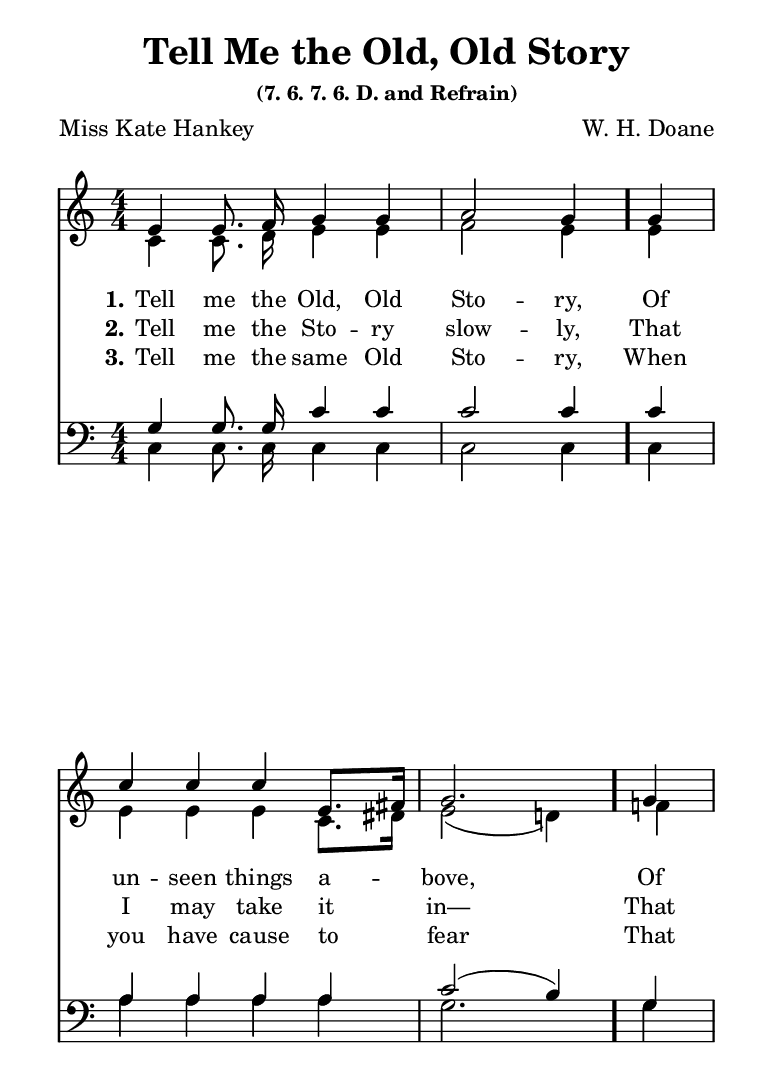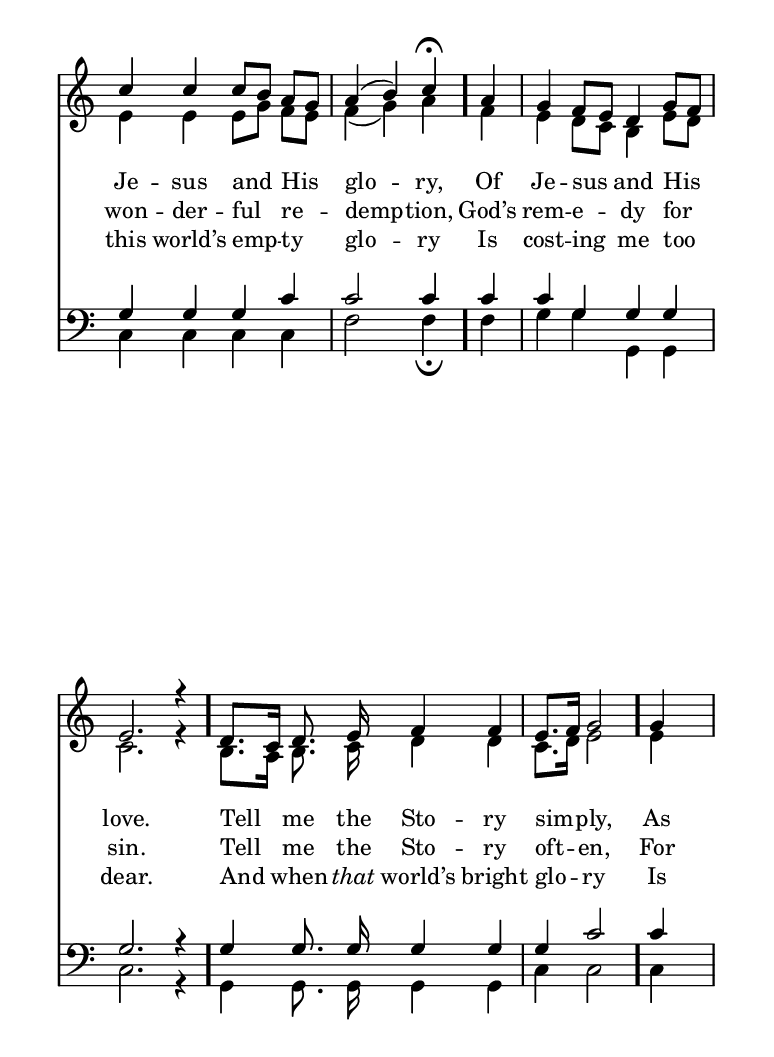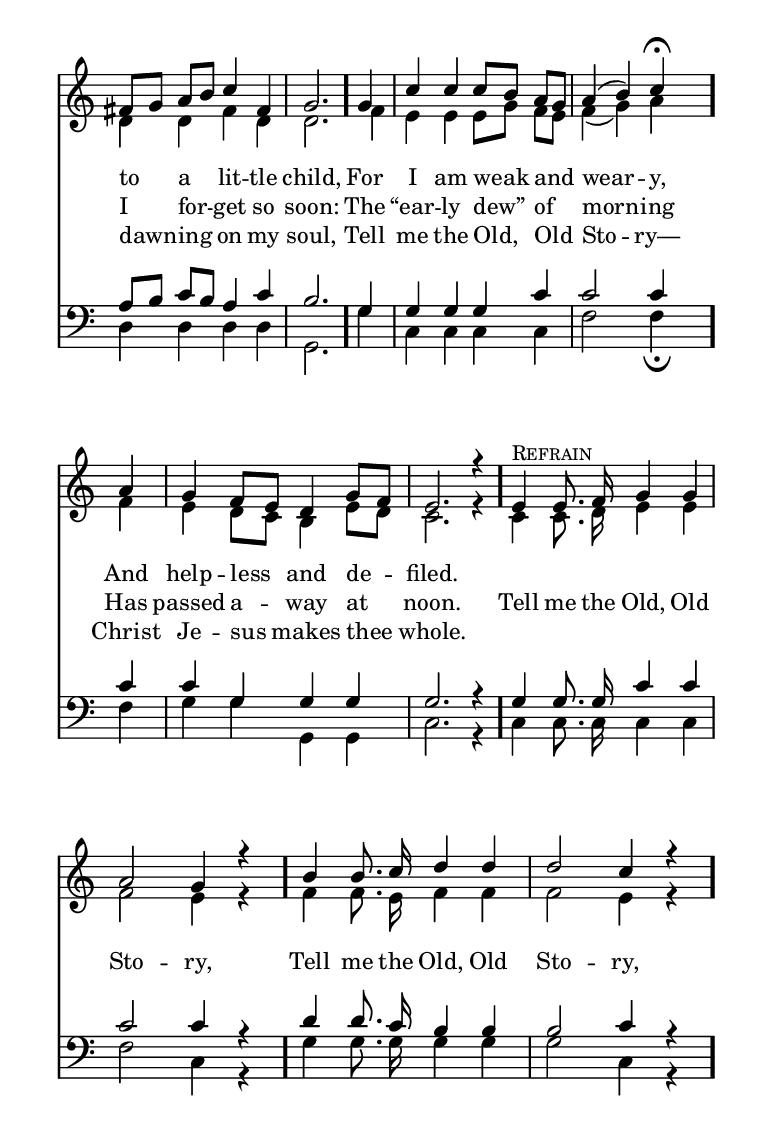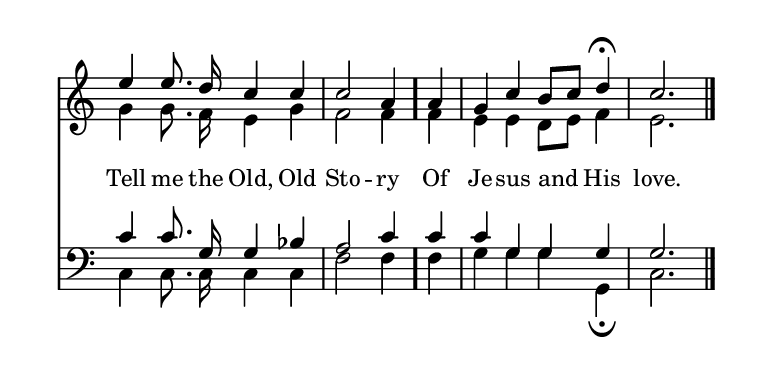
\include "common/global.ily"
\paper {
  \include "common/paper.ily"
  %ragged-bottom = ##t
  %ragged-last-bottom = ##t
  systems-per-page = ##f
  %page-count = ##f
}

\header{
  title = "Tell Me the Old, Old Story"
  subsubtitle = "(7. 6. 7. 6. D. and Refrain)"
  %meter = ""
  poet = "Miss Kate Hankey"
  composer = "W. H. Doane"
  %copyright = ""
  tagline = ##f
}

% for fermata in MIDI
ta = { \tempo 4=80 }
tb = { \tempo 4=32 }

patternAA = { \ta c4 c8. c16 c4 c4 | c2 c4 }
patternBA = { \ta c4 | c4 c4 c4 c8.[ c16] | c2. }
patternBB = { \ta c4 | c4 c4 c4 c8.[ c16] | c2( c4) }
patternBC = { \ta c4 | c4 c4 c4 c4        | c2( c4) }
patternBD = { \ta c4 | c4 c4 c4 c4        | c2.     }
patternCA = { \ta c4 | c4 c4 c8[ c8] c8[ c8] | c4( c4) \tb c4 \fermata }
patternCB = { \ta c4 | c4 c4 c4      c4      | c2      \tb c4 \fermata }
patternCC = { \ta c4 | c4 c4 c8[ c8] c8[ c8] | c4( c4) \tb c4          }
patternCD = { \ta c4 | c4 c4 c4      c4      | c2      \tb c4          }
patternDA = { \ta c4 | c4 c8[ c8] c4 c8[ c8] | c2. c4 }
patternDB = { \ta c4 | c4 c4      c4 c4      | c2. c4 }
patternEA = { \ta c8.[ c16] c8. c16 c4 c4 | c8.[ c16] c2 }
patternEB = { \ta c4        c8. c16 c4 c4 | c4        c2 }
patternFA = { \ta c4 | c8[ c8] c8[ c8] c4 c4 | c2. }
patternFB = { \ta c4 | c4      c4      c4 c4 | c2. }
patternGA = { \ta c4 c8. c16 c4 c4 | c2 c4 c4 }
patternGB = { \ta c4 c8. c16 c4 c4 | c2 c4 }
patternHA = { \ta c4 | c4 c4 c8[ c8] \tb c4 \fermata \ta | c2. c4 }
patternHB = { \ta c4 | c4 c4 c4      \tb c4 \fermata \ta | c2. c4 }
patternHC = { \ta c4 | c4 c4 c8[ c8] \tb c4          \ta | c2. c4 }
patternHD = { \ta c4 | c4 c4 c4      \tb c4          \ta | c2. c4 }

global = {
  \include "common/overrides.ily"
  \override Staff.TimeSignature.style = #'()
  \time 4/4
  \override Score.MetronomeMark.transparent = ##t % hide all fermata changes too
  \ta
  \key c \major
  %\partial 4
  \autoBeamOff
}

notesSoprano = {
\global
\relative c' {

  \changePitch \patternAA { e e f g g | a g }
  \changePitch \patternBA { g | c c c e, fis | g }
  \changePitch \patternCA { g | c c c b a g | a b c }
  \changePitch \patternDA { a | g f e d g f | e r }

  \changePitch \patternEA { d c d e f f | e f g }
  \changePitch \patternFA { g | fis g a b c fis, | g }
  \changePitch \patternCA { g | c c c b a g | a b c }
  \changePitch \patternDA { a | g f e d g f | e r }

  << s^\markup { \small \caps "Refrain" }
  \changePitch \patternGA { e e f g g | a g r } >>
  \changePitch \patternGA { b b c d d | d c r }
  \changePitch \patternGB { e e d c c | c a }
  \changePitch \patternHA { a | g c b c d | c }

  \bar "|."

}
}

notesAlto = {
\global
\relative e' {

  \changePitch \patternAA { c c d e e | f e }
  \changePitch \patternBB { e | e e e c dis | e d! }
  \changePitch \patternCC { f! | e e e g f e | f g a }
  \changePitch \patternDA { f | e d c b e d | c r }

  \changePitch \patternEA { b a b c d d | c d e }
  \changePitch \patternFB { e | d d fis d | d }
  \changePitch \patternCC { f | e e e g f e | f g a }
  \changePitch \patternDA { f | e d c b e d | c r }

  \changePitch \patternGA { c c d e e | f e r }
  \changePitch \patternGA { f f e f f | f e r }
  \changePitch \patternGB { g g f e g | f f }
  \changePitch \patternHC { f | e e d e f | e }

}
}

notesTenor = {
\global
\relative a {

  \changePitch \patternAA { g g g c c | c c }
  \changePitch \patternBC { c a a a a | c b }
  \changePitch \patternCD { g | g g g c | c c }
  \changePitch \patternDB { c | c g g g | g r }

  \changePitch \patternEB { g g g g g | g c }
  \changePitch \patternFA { c a b c b a c | b }
  \changePitch \patternCD { g | g g g c | c c }
  \changePitch \patternDB { c | c g g g | g r }

  \changePitch \patternGA { g g g c c | c c r }
  \changePitch \patternGA { d d c b b | b c r }
  \changePitch \patternGB { c c g g bes | a c }
  \changePitch \patternHD { c | c g g g | g }

}
}

notesBass = {
\global
\relative f {

  \changePitch \patternAA { c c c c c | c c }
  \changePitch \patternBD { c | a' a a a | g }
  \changePitch \patternCB { g | c, c c c | f f }
  \changePitch \patternDB { f | g g g, g | c r }

  \changePitch \patternEB { g g g g g | c c }
  \changePitch \patternFB { c | d d d d | g, }
  \changePitch \patternCB { g' | c, c c c | f f }
  \changePitch \patternDB { f | g g g, g | c r }

  \changePitch \patternGA { c c c c c | f c r }
  \changePitch \patternGA { g' g g g g | g c, r }
  \changePitch \patternGB { c c c c c | f f }
  \changePitch \patternHB { f | g g g g, | c }

}
}

Refrain = \lyricmode {

Tell me the Old, Old Sto -- ry, \bar "."
Tell me the Old, Old Sto -- ry, \bar "."
Tell me the Old, Old Sto -- ry \bar "."
Of Je -- sus and His love. \bar "."

}

wordsA = \lyricmode {
\set stanza = "1."

Tell me the Old, Old Sto -- ry, \bar "."
Of un -- seen things a -- bove, \bar "."
Of Je -- sus and His glo -- ry, \bar "."
Of Je -- sus and His love. \bar "."
Tell me the Sto -- ry sim -- ply, \bar "."
As to a lit -- tle child, \bar "."
For I am weak and wear -- y, \bar "."
And help -- less and de -- filed. \bar "."

}

wordsB = \lyricmode {
\set stanza = "2."

Tell me the Sto -- ry slow -- ly,
That I may take it in—
That won -- der -- ful re -- demp -- tion,
God’s rem -- e -- dy for sin.
Tell me the Sto -- ry oft -- en,
For I for -- get so soon:
The “ear -- ly dew” of morn -- ing
Has passed a -- way at noon.

\Refrain

}

wordsC = \lyricmode {
\set stanza = "3."

Tell me the same Old Sto -- ry,
When you have cause to fear
That this world’s emp -- ty glo -- ry
Is cost -- ing me too dear.
And when { \italicsOn } that { \italicsOff } world’s bright glo -- ry
Is dawn -- ing on my soul,
Tell me the Old, Old Sto -- ry—
Christ Je -- sus makes thee whole.

}

\score {
  \context ChoirStaff <<
    \context Staff = upper <<
      \set ChoirStaff.systemStartDelimiter = #'SystemStartBar
      \context Voice  = sopranos { \voiceOne << \notesSoprano >> }
      \context Voice  = altos { \voiceTwo << \notesAlto >> }
      \context Lyrics = one   \lyricsto sopranos \wordsA
      \context Lyrics = two   \lyricsto sopranos \wordsB
      \context Lyrics = three \lyricsto sopranos \wordsC
    >>
    \context Staff = men <<
      \clef bass
      \context Voice  = tenors { \voiceOne << \notesTenor >> }
      \context Voice  = basses { \voiceTwo << \notesBass >> }
    >>
  >>
  \layout {
    \include "common/layout.ily"
  }
  \midi{
    \include "common/midi.ily"
  }
}

\version "2.18.0"  % necessary for upgrading to future LilyPond versions.

% vi:set et ts=2 sw=2 ai nocindent syntax=lilypond
